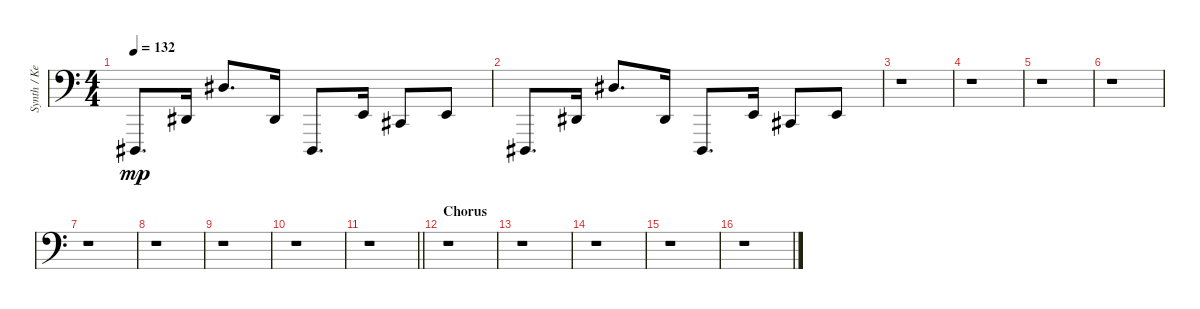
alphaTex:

\track ("Synth / Keyboard IV" "Synth / Ke") {instrument fx1rain}
\staff {score}
\tuning (Eb3 Bb2 Gb2 Db2 Ab1 Eb1) {hide}
\ts (4 4)
\tempo 132
\clef f4
\ks c
0.6.8{d dy mp} 2.4.16 5.2.8{d} 2.4.16 0.6.8{d} 3.4.16 0.4.8 3.4.8 |
0.6.8{d} 2.4.16 5.2.8{d} 2.4.16 0.6.8{d} 3.4.16 0.4.8 3.4.8 |
r.1 |
r.1 |
r.1 |
r.1 |
r.1 |
r.1 |
r.1 |
r.1 |
\barLineRight lightlight
r.1 |
\section ("" "Chorus")
r.1 |
r.1 |
r.1 |
r.1 |
r.1
